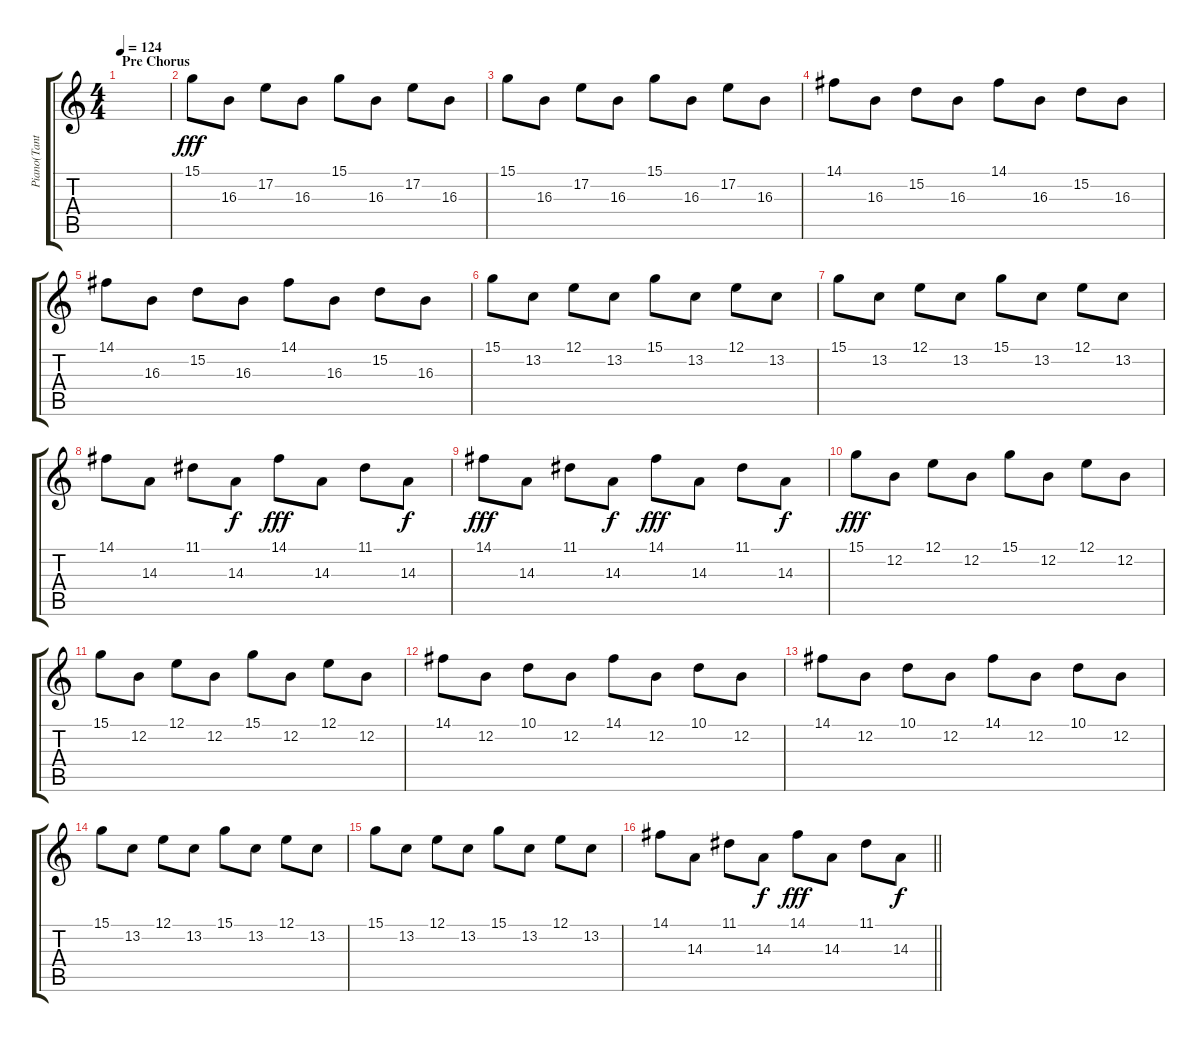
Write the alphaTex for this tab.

\track ("Piano(Tantra)" "Piano(Tant") {instrument acousticgrandpiano}
\staff {score tabs}
\tuning (E4 B3 G3 D3 A2 E2) {hide}
\ts (4 4)
\section ("" "Pre Chorus")
\tempo 124
\clef g2
\ks c
|
15.1.8{dy fff} 16.3.8 17.2.8 16.3.8 15.1.8 16.3.8 17.2.8 16.3.8 |
15.1.8 16.3.8 17.2.8 16.3.8 15.1.8 16.3.8 17.2.8 16.3.8 |
14.1.8 16.3.8 15.2.8 16.3.8 14.1.8 16.3.8 15.2.8 16.3.8 |
14.1.8 16.3.8 15.2.8 16.3.8 14.1.8 16.3.8 15.2.8 16.3.8 |
15.1.8 13.2.8 12.1.8 13.2.8 15.1.8 13.2.8 12.1.8 13.2.8 |
15.1.8 13.2.8 12.1.8 13.2.8 15.1.8 13.2.8 12.1.8 13.2.8 |
14.1.8 14.3.8 11.1.8 14.3.8{dy f} 14.1.8{dy fff} 14.3.8 11.1.8 14.3.8{dy f} |
14.1.8{dy fff} 14.3.8 11.1.8 14.3.8{dy f} 14.1.8{dy fff} 14.3.8 11.1.8 14.3.8{dy f} |
15.1.8{dy fff} 12.2.8 12.1.8 12.2.8 15.1.8 12.2.8 12.1.8 12.2.8 |
15.1.8 12.2.8 12.1.8 12.2.8 15.1.8 12.2.8 12.1.8 12.2.8 |
14.1.8 12.2.8 10.1.8 12.2.8 14.1.8 12.2.8 10.1.8 12.2.8 |
14.1.8 12.2.8 10.1.8 12.2.8 14.1.8 12.2.8 10.1.8 12.2.8 |
15.1.8 13.2.8 12.1.8 13.2.8 15.1.8 13.2.8 12.1.8 13.2.8 |
15.1.8 13.2.8 12.1.8 13.2.8 15.1.8 13.2.8 12.1.8 13.2.8 |
\barLineRight lightlight
14.1.8 14.3.8 11.1.8 14.3.8{dy f} 14.1.8{dy fff} 14.3.8 11.1.8 14.3.8{dy f}
